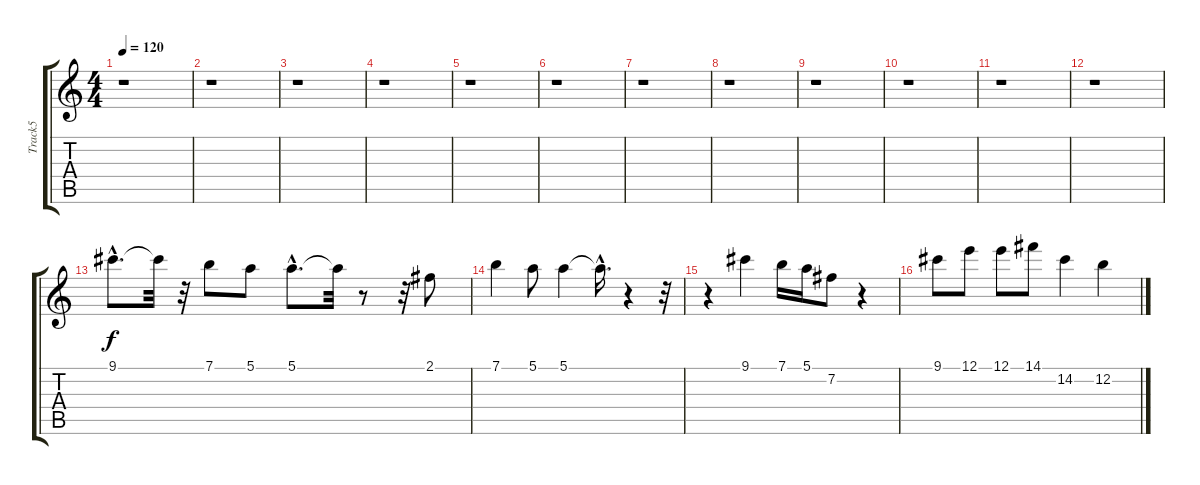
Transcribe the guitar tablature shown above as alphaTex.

\track ("Track5" "Track5") {instrument acousticguitarnylon}
\staff {score tabs}
\tuning (E4 B3 G3 D3 A2 E2) {hide}
\ts (4 4)
\tempo 120
\clef g2
\ks c
r.1{dy f instrument acousticguitarnylon} |
r.1 |
r.1 |
r.1 |
r.1 |
r.1 |
r.1 |
r.1 |
r.1 |
r.1 |
r.1 |
r.1 |
9.1{hac}.8{d} 9.1{t}.32 r.32 7.1.8{volume 16} 5.1.8 5.1{hac}.8{d} 5.1{t}.32 r.8 r.32 2.1.8 |
7.1.4 5.1.8 5.1.4 5.1{hac t}.16{d} r.4 r.32 |
r.4 9.1.4 7.1.16 5.1.16 7.2.8 r.4 |
9.1.8 12.1.8 12.1.8 14.1.8 14.2.4 12.2.4
